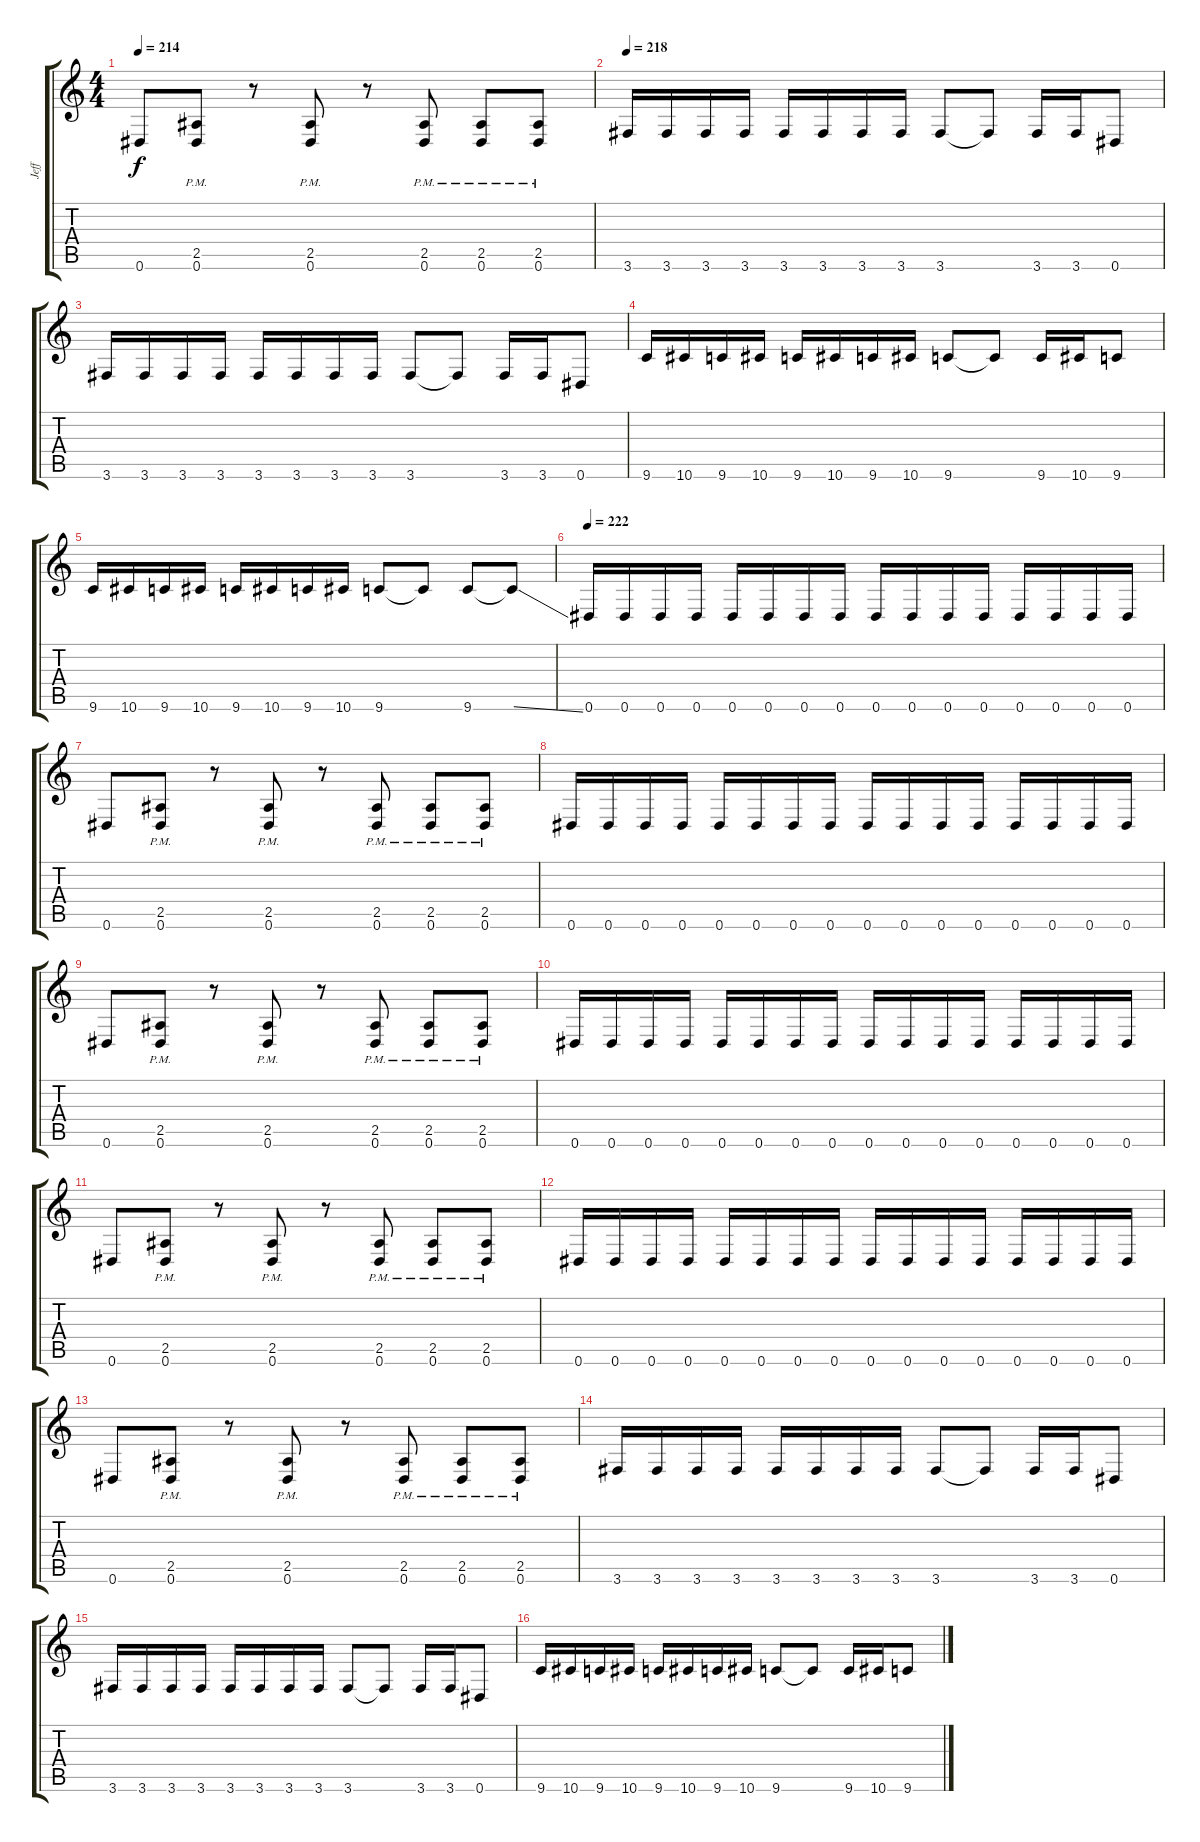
\track ("Jeff" "Jeff") {instrument overdrivenguitar}
\staff {score tabs}
\tuning (Eb4 Bb3 Gb3 Db3 Ab2 Eb2) {hide}
\ts (4 4)
\tempo 214
\clef g2
\ks c
0.6.8{dy f} (2.5{pm} 0.6{pm}).8 r.8 (2.5{pm} 0.6{pm}).8 r.8 (2.5{pm} 0.6{pm}).8 (2.5{pm} 0.6{pm}).8 (2.5{pm} 0.6{pm}).8 |
\tempo 218
3.6.16 3.6.16 3.6.16 3.6.16 3.6.16 3.6.16 3.6.16 3.6.16 3.6.8 3.6{t}.8 3.6.16 3.6.16 0.6.8 |
3.6.16 3.6.16 3.6.16 3.6.16 3.6.16 3.6.16 3.6.16 3.6.16 3.6.8 3.6{t}.8 3.6.16 3.6.16 0.6.8 |
9.6.16 10.6.16 9.6.16 10.6.16 9.6.16 10.6.16 9.6.16 10.6.16 9.6.8 9.6{t}.8 9.6.16 10.6.16 9.6.8 |
9.6.16 10.6.16 9.6.16 10.6.16 9.6.16 10.6.16 9.6.16 10.6.16 9.6.8 9.6{t}.8 9.6.8 9.6{ss t}.8 |
\tempo 222
0.6.16 0.6.16 0.6.16 0.6.16 0.6.16 0.6.16 0.6.16 0.6.16 0.6.16 0.6.16 0.6.16 0.6.16 0.6.16 0.6.16 0.6.16 0.6.16 |
0.6.8 (2.5{pm} 0.6{pm}).8 r.8 (2.5{pm} 0.6{pm}).8 r.8 (2.5{pm} 0.6{pm}).8 (2.5{pm} 0.6{pm}).8 (2.5{pm} 0.6{pm}).8 |
0.6.16 0.6.16 0.6.16 0.6.16 0.6.16 0.6.16 0.6.16 0.6.16 0.6.16 0.6.16 0.6.16 0.6.16 0.6.16 0.6.16 0.6.16 0.6.16 |
0.6.8 (2.5{pm} 0.6{pm}).8 r.8 (2.5{pm} 0.6{pm}).8 r.8 (2.5{pm} 0.6{pm}).8 (2.5{pm} 0.6{pm}).8 (2.5{pm} 0.6{pm}).8 |
0.6.16 0.6.16 0.6.16 0.6.16 0.6.16 0.6.16 0.6.16 0.6.16 0.6.16 0.6.16 0.6.16 0.6.16 0.6.16 0.6.16 0.6.16 0.6.16 |
0.6.8 (2.5{pm} 0.6{pm}).8 r.8 (2.5{pm} 0.6{pm}).8 r.8 (2.5{pm} 0.6{pm}).8 (2.5{pm} 0.6{pm}).8 (2.5{pm} 0.6{pm}).8 |
0.6.16 0.6.16 0.6.16 0.6.16 0.6.16 0.6.16 0.6.16 0.6.16 0.6.16 0.6.16 0.6.16 0.6.16 0.6.16 0.6.16 0.6.16 0.6.16 |
0.6.8 (2.5{pm} 0.6{pm}).8 r.8 (2.5{pm} 0.6{pm}).8 r.8 (2.5{pm} 0.6{pm}).8 (2.5{pm} 0.6{pm}).8 (2.5{pm} 0.6{pm}).8 |
3.6.16 3.6.16 3.6.16 3.6.16 3.6.16 3.6.16 3.6.16 3.6.16 3.6.8 3.6{t}.8 3.6.16 3.6.16 0.6.8 |
3.6.16 3.6.16 3.6.16 3.6.16 3.6.16 3.6.16 3.6.16 3.6.16 3.6.8 3.6{t}.8 3.6.16 3.6.16 0.6.8 |
9.6.16 10.6.16 9.6.16 10.6.16 9.6.16 10.6.16 9.6.16 10.6.16 9.6.8 9.6{t}.8 9.6.16 10.6.16 9.6.8
